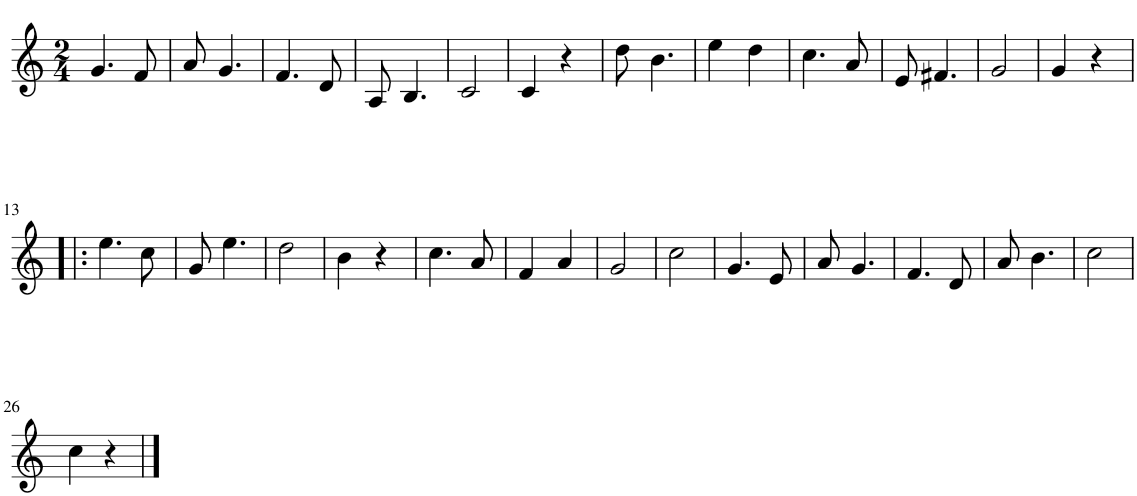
**kern
*part1
*staff1
*I"Voice
*clefG2
*k[]
*M2/4
=1
4.g/
8f/
=2
8a/
4.g/
=3
4.f/
8d/
=4
8A/
4.B/
=5
2c/
=6
4c/
4r
=7
8dd\
4.b\
=8
4ee\
4dd\
=9
4.cc\
8a/
=10
8e/
4.f#X/
=11
2g/
=12
4g/
4r
!!LO:LB:g=z
=13!|:
4.ee\
8cc\
=14
8g/
4.ee\
=15
2dd\
=16
4b\
4r
=17
4.cc\
8a/
=18
4f/
4a/
=19
2g/
=20
2cc\
=21
4.g/
8e/
=22
8a/
4.g/
=23
4.f/
8d/
=24
8a/
4.b\
=25
2cc\
!!LO:LB:g=z
=26
4cc\
4r
==
*-
